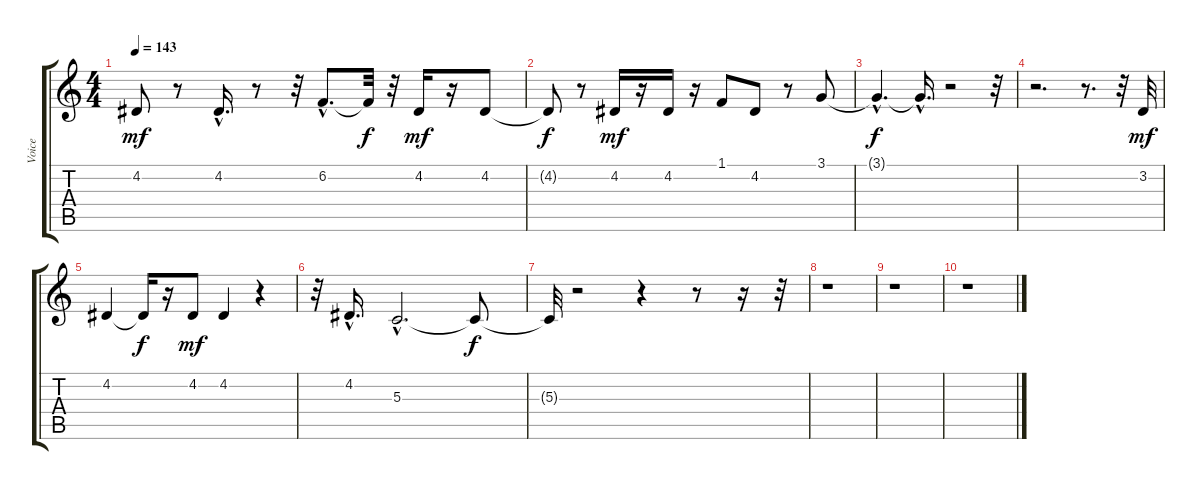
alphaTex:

\track ("Voice" "Voice") {instrument tenorsax}
\staff {score tabs}
\tuning (E4 B3 G3 D3 A2 E2) {hide}
\ts (4 4)
\tempo 143
\clef g2
\ks c
4.2.8{dy mf} r.8 4.2{hac}.16{d} r.8 r.32 6.2{hac}.8{d} 6.2{t}.32{dy f} r.32 4.2.16{dy mf} r.16 4.2.8 |
4.2{t}.8{dy f} r.8 4.2.16{dy mf} r.16 4.2.16 r.16 1.1.8 4.2.8 r.8 3.1.8 |
3.1{hac t}.4{d dy f} 3.1{hac t}.16{d} r.2 r.32 |
r.2{d} r.8{d} r.32 3.2.32{dy mf} |
4.2.4 4.2{t}.16{dy f} r.16 4.2.8{dy mf} 4.2.4 r.4 |
r.32 4.2{hac}.16{d} 5.3{hac}.2{d} 5.3{t}.8{dy f} |
5.3{t}.32 r.2 r.4 r.8 r.16 r.32 |
r.1 |
r.1 |
r.1
